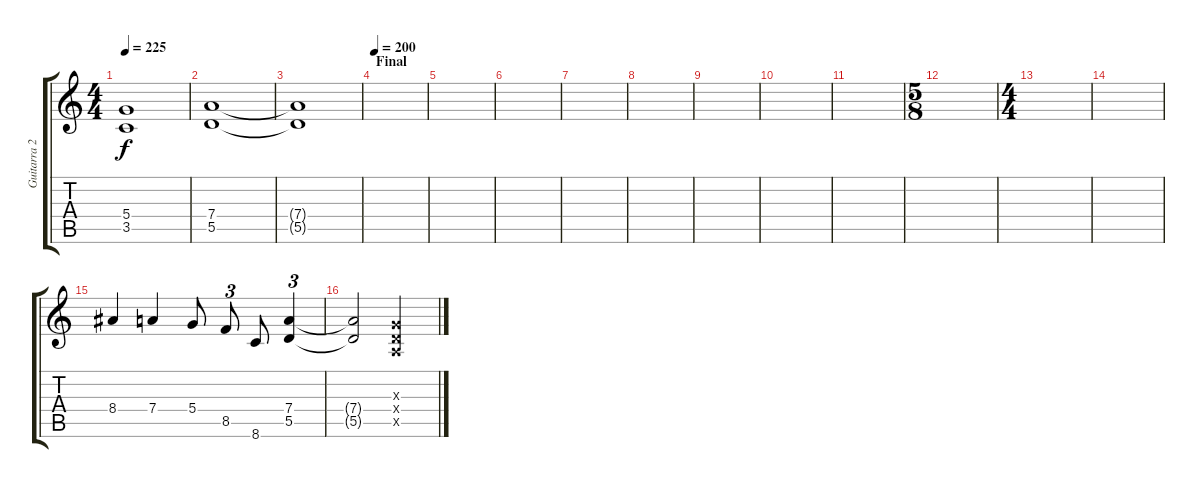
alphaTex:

\track ("Guitarra 2" "Guitarra 2") {instrument overdrivenguitar}
\staff {score tabs}
\tuning (E4 B3 G3 D3 A2 E2) {hide}
\ts (4 4)
\tempo 225
\clef g2
\ks c
(5.4{t} 3.5{t}).1{dy f} |
(7.4 5.5).1 |
(7.4{t} 5.5{t}).1 |
\section ("" "Final")
\tempo 200
|
|
|
|
|
|
|
|
\ts (5 8)
|
\ts (4 4)
|
|
8.4.4 7.4.4 5.4.8 8.5.8{tu (3 2)} 8.6.8 (7.4 5.5).4{tu (3 2)} |
(7.4{t} 5.5{t}).2 (0.3{x} 0.4{x} 0.5{x}).2
